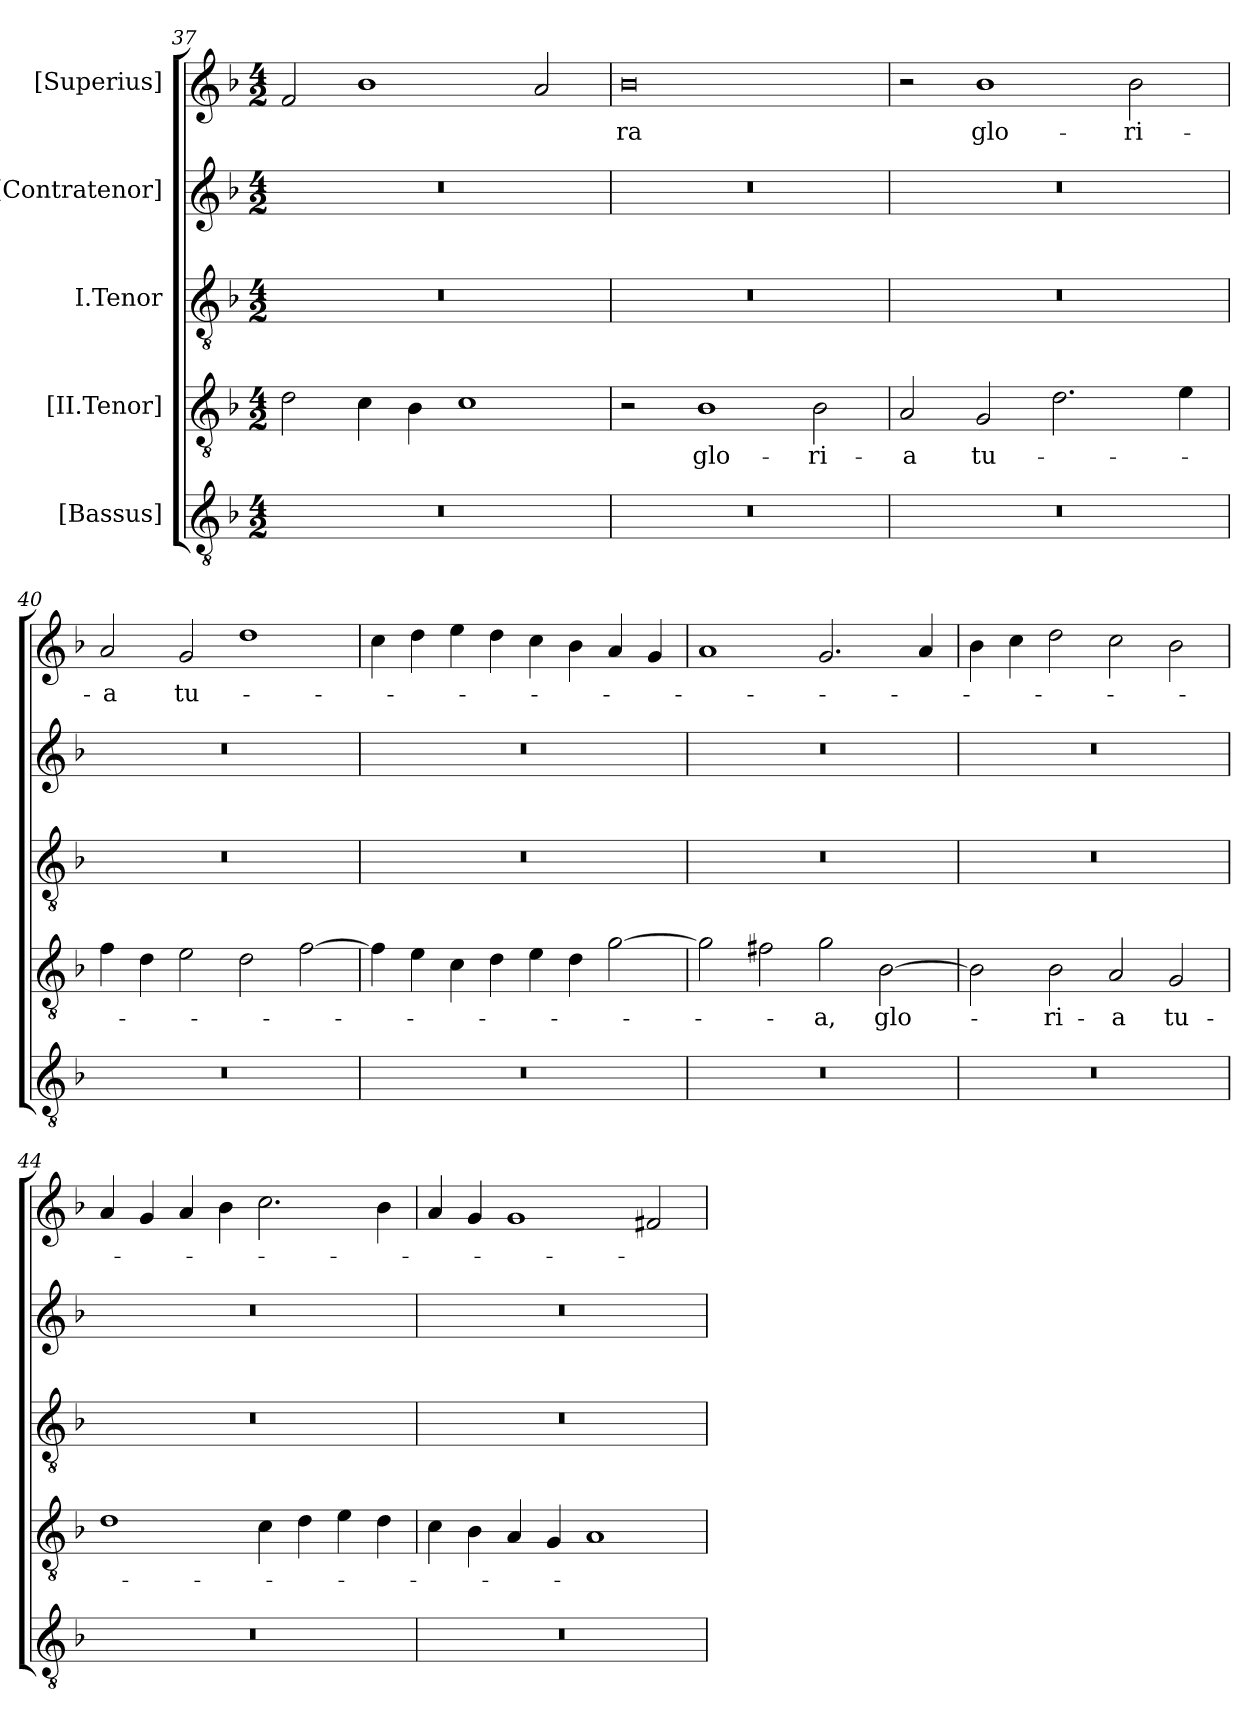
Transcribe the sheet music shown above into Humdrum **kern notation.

**kern	**kern	**text	**kern	**kern	**kern	**text
*part5	*part4	*part4	*part3	*part2	*part1	*part1
*staff5	*staff4	*staff4	*staff3	*staff2	*staff1	*staff1
*I"[Bassus]	*I"[II.Tenor]	*	*I"I.Tenor	*I"[Contratenor]	*I"[Superius]	*
*clefGv2	*clefGv2	*	*clefGv2	*clefG2	*clefG2	*
*k[b-]	*k[b-]	*	*k[b-]	*k[b-]	*k[b-]	*
*M4/2	*M4/2	*	*M4/2	*M4/2	*M4/2	*
=37	=37	=37	=37	=37	=37	=37
0r	2d\	.	0r	0r	2f/	.
.	4c\	.	.	.	1b-\	.
.	4B-\	.	.	.	.	.
.	1c\	.	.	.	.	.
.	.	.	.	.	2a/	.
=38	=38	=38	=38	=38	=38	=38
0r	2r	.	0r	0r	0b-\	-ra
.	1B-\	glo-	.	.	.	.
.	2B-\	-ri-	.	.	.	.
=39	=39	=39	=39	=39	=39	=39
0r	2A/	-a	0r	0r	2r	.
.	2G/	tu-	.	.	1b-\	glo-
.	2.d\	.	.	.	.	.
.	.	.	.	.	2b-\	-ri-
.	4e\	.	.	.	.	.
=40	=40	=40	=40	=40	=40	=40
0r	4f\	.	0r	0r	2a/	-a
.	4d\	.	.	.	.	.
.	2e\	.	.	.	2g/	tu-
.	2d\	.	.	.	1dd\	.
.	[2f\	.	.	.	.	.
=41	=41	=41	=41	=41	=41	=41
0r	4f\]	.	0r	0r	4cc\	.
.	4e\	.	.	.	4dd\	.
.	4c\	.	.	.	4ee\	.
.	4d\	.	.	.	4dd\	.
.	4e\	.	.	.	4cc\	.
.	4d\	.	.	.	4b-\	.
.	[2g\	.	.	.	4a/	.
.	.	.	.	.	4g/	.
=42	=42	=42	=42	=42	=42	=42
0r	2g\]	.	0r	0r	1a/	.
.	2f#X\	.	.	.	.	.
.	2g\	-a,	.	.	2.g/	.
.	[2B-\	glo-	.	.	.	.
.	.	.	.	.	4a/	.
=43	=43	=43	=43	=43	=43	=43
0r	2B-\]	.	0r	0r	4b-\	.
.	.	.	.	.	4cc\	.
.	2B-\	-ri-	.	.	2dd\	.
.	2A/	-a	.	.	2cc\	.
.	2G/	tu-	.	.	2b-\	.
=44	=44	=44	=44	=44	=44	=44
0r	1d\	.	0r	0r	4a/	.
.	.	.	.	.	4g/	.
.	.	.	.	.	4a/	.
.	.	.	.	.	4b-\	.
.	4c\	.	.	.	2.cc\	.
.	4d\	.	.	.	.	.
.	4e\	.	.	.	.	.
.	4d\	.	.	.	4b-\	.
=45	=45	=45	=45	=45	=45	=45
0r	4c\	.	0r	0r	4a/	.
.	4B-\	.	.	.	4g/	.
.	4A/	.	.	.	1g/	.
.	4G/	.	.	.	.	.
.	1A/	.	.	.	.	.
.	.	.	.	.	2f#X/	.
=	=	=	=	=	=	=
*-	*-	*-	*-	*-	*-	*-
